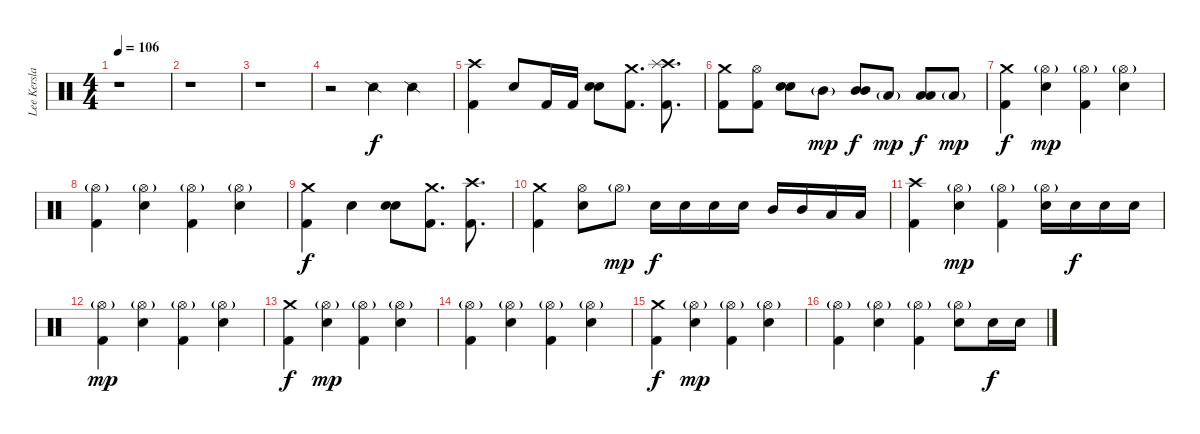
\track ("Lee Kerslake" "Lee Kersla") {instrument percussion}
\staff {score}
\articulation defaults
\ts (4 4)
\tempo 106
\clef neutral
\ks c
r.1{dy f} |
r.1 |
r.1 |
r.2 "Snare (side stick) 2".4{volume 6} "Snare (side stick) 2".4 |
("Crash high (hit)" "Kick (hit) 2").4{volume 15} "Snare (hit) 2".8 "Kick (hit) 2".16 "Kick (hit) 2".16 ("Snare (hit) 2" "Snare (hit) 2").8{bd 240} ("Crash medium (hit)" "Kick (hit) 2").8{d} ("Crash high (hit)" "Splash (hit)" "Kick (hit) 2").8{d} |
("Crash medium (hit)" "Kick (hit) 2").8 ("Hi-Hat (open)" "Kick (hit) 2").8 ("Snare (hit) 2" "Snare (hit) 2").8{bd 240} "Mid Tom (hit)"{g}.8{dy mp} ("Mid Tom (hit)" "Mid Tom (hit)").8{bd 240 dy f} "Low Tom (hit)"{g}.8{dy mp} ("Low Tom (hit)" "Low Tom (hit)").8{bd 240 dy f} "Low Tom (hit)"{g}.8{dy mp} |
("Crash medium (hit)" "Kick (hit) 2").4{dy f} ("Hi-Hat (open)"{g} "Snare (hit) 2").4{dy mp} ("Hi-Hat (open)"{g} "Kick (hit) 2").4 ("Hi-Hat (open)"{g} "Snare (hit) 2").4 |
("Hi-Hat (open)"{g} "Kick (hit) 2").4 ("Hi-Hat (open)"{g} "Snare (hit) 2").4 ("Hi-Hat (open)"{g} "Kick (hit) 2").4 ("Hi-Hat (open)"{g} "Snare (hit) 2").4 |
("Crash medium (hit)" "Kick (hit) 2").4{dy f} "Snare (hit) 2".4 ("Snare (hit) 2" "Snare (hit) 2").8{bd 240} ("Crash medium (hit)" "Kick (hit) 2").8{d} ("Crash high (hit)" "Kick (hit) 2").8{d} |
("Crash medium (hit)" "Kick (hit) 2").4 ("Hi-Hat (open)" "Snare (hit) 2").8 "Hi-Hat (open)"{g}.8{dy mp} "Snare (hit) 2".16{dy f} "Snare (hit) 2".16 "Snare (hit) 2".16 "Snare (hit) 2".16 "Mid Tom (hit)".16 "Mid Tom (hit)".16 "Low Tom (hit)".16 "Low Tom (hit)".16 |
("Crash high (hit)" "Kick (hit) 2").4 ("Hi-Hat (open)"{g} "Snare (hit) 2").4{dy mp} ("Hi-Hat (open)"{g} "Kick (hit) 2").4 ("Hi-Hat (open)"{g} "Snare (hit) 2").16 "Snare (hit) 2".16{dy f} "Snare (hit) 2".16 "Snare (hit) 2".16 |
("Hi-Hat (open)"{g} "Kick (hit) 2").4{dy mp} ("Hi-Hat (open)"{g} "Snare (hit) 2").4 ("Hi-Hat (open)"{g} "Kick (hit) 2").4 ("Hi-Hat (open)"{g} "Snare (hit) 2").4 |
("Crash medium (hit)" "Kick (hit) 2").4{dy f} ("Hi-Hat (open)"{g} "Snare (hit) 2").4{dy mp} ("Hi-Hat (open)"{g} "Kick (hit) 2").4 ("Hi-Hat (open)"{g} "Snare (hit) 2").4 |
("Hi-Hat (open)"{g} "Kick (hit) 2").4 ("Hi-Hat (open)"{g} "Snare (hit) 2").4 ("Hi-Hat (open)"{g} "Kick (hit) 2").4 ("Hi-Hat (open)"{g} "Snare (hit) 2").4 |
("Crash medium (hit)" "Kick (hit) 2").4{dy f} ("Hi-Hat (open)"{g} "Snare (hit) 2").4{dy mp} ("Hi-Hat (open)"{g} "Kick (hit) 2").4 ("Hi-Hat (open)"{g} "Snare (hit) 2").4 |
("Hi-Hat (open)"{g} "Kick (hit) 2").4 ("Hi-Hat (open)"{g} "Snare (hit) 2").4 ("Hi-Hat (open)"{g} "Kick (hit) 2").4 ("Hi-Hat (open)"{g} "Snare (hit) 2").8 "Snare (hit) 2".16{dy f} "Snare (hit) 2".16
